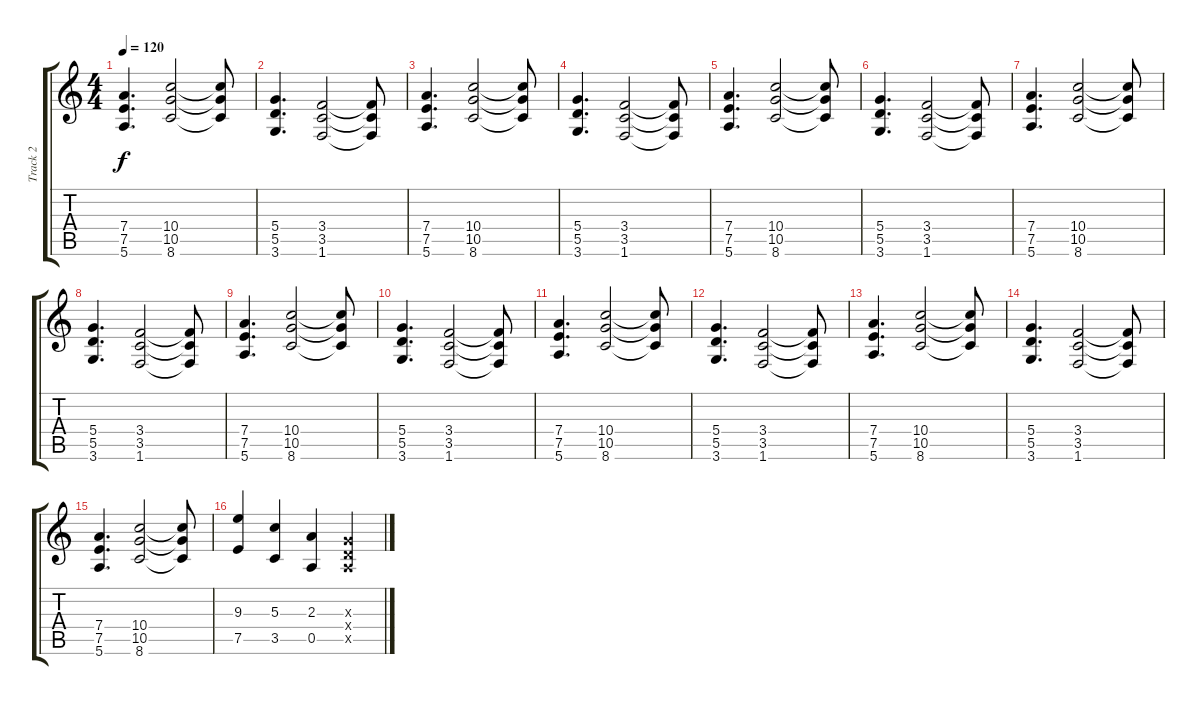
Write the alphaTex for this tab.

\track ("Track 2" "Track 2") {instrument acousticguitarnylon}
\staff {score tabs}
\tuning (E4 B3 G3 D3 A2 E2) {hide}
\ts (4 4)
\tempo 120
\clef g2
\ks c
(7.4 7.5 5.6).4{d dy f} (10.4 10.5 8.6).2 (10.4{t} 10.5{t} 8.6{t}).8 |
(5.4 5.5 3.6).4{d} (3.4 3.5 1.6).2 (3.4{t} 3.5{t} 1.6{t}).8 |
(7.4 7.5 5.6).4{d} (10.4 10.5 8.6).2 (10.4{t} 10.5{t} 8.6{t}).8 |
(5.4 5.5 3.6).4{d} (3.4 3.5 1.6).2 (3.4{t} 3.5{t} 1.6{t}).8 |
(7.4 7.5 5.6).4{d} (10.4 10.5 8.6).2 (10.4{t} 10.5{t} 8.6{t}).8 |
(5.4 5.5 3.6).4{d} (3.4 3.5 1.6).2 (3.4{t} 3.5{t} 1.6{t}).8 |
(7.4 7.5 5.6).4{d} (10.4 10.5 8.6).2 (10.4{t} 10.5{t} 8.6{t}).8 |
(5.4 5.5 3.6).4{d} (3.4 3.5 1.6).2 (3.4{t} 3.5{t} 1.6{t}).8 |
(7.4 7.5 5.6).4{d} (10.4 10.5 8.6).2 (10.4{t} 10.5{t} 8.6{t}).8 |
(5.4 5.5 3.6).4{d} (3.4 3.5 1.6).2 (3.4{t} 3.5{t} 1.6{t}).8 |
(7.4 7.5 5.6).4{d} (10.4 10.5 8.6).2 (10.4{t} 10.5{t} 8.6{t}).8 |
(5.4 5.5 3.6).4{d} (3.4 3.5 1.6).2 (3.4{t} 3.5{t} 1.6{t}).8 |
(7.4 7.5 5.6).4{d} (10.4 10.5 8.6).2 (10.4{t} 10.5{t} 8.6{t}).8 |
(5.4 5.5 3.6).4{d} (3.4 3.5 1.6).2 (3.4{t} 3.5{t} 1.6{t}).8 |
(7.4 7.5 5.6).4{d} (10.4 10.5 8.6).2 (10.4{t} 10.5{t} 8.6{t}).8 |
(9.3 7.5).4 (5.3 3.5).4 (2.3 0.5).4 (0.3{x} 0.4{x} 0.5{x}).4
